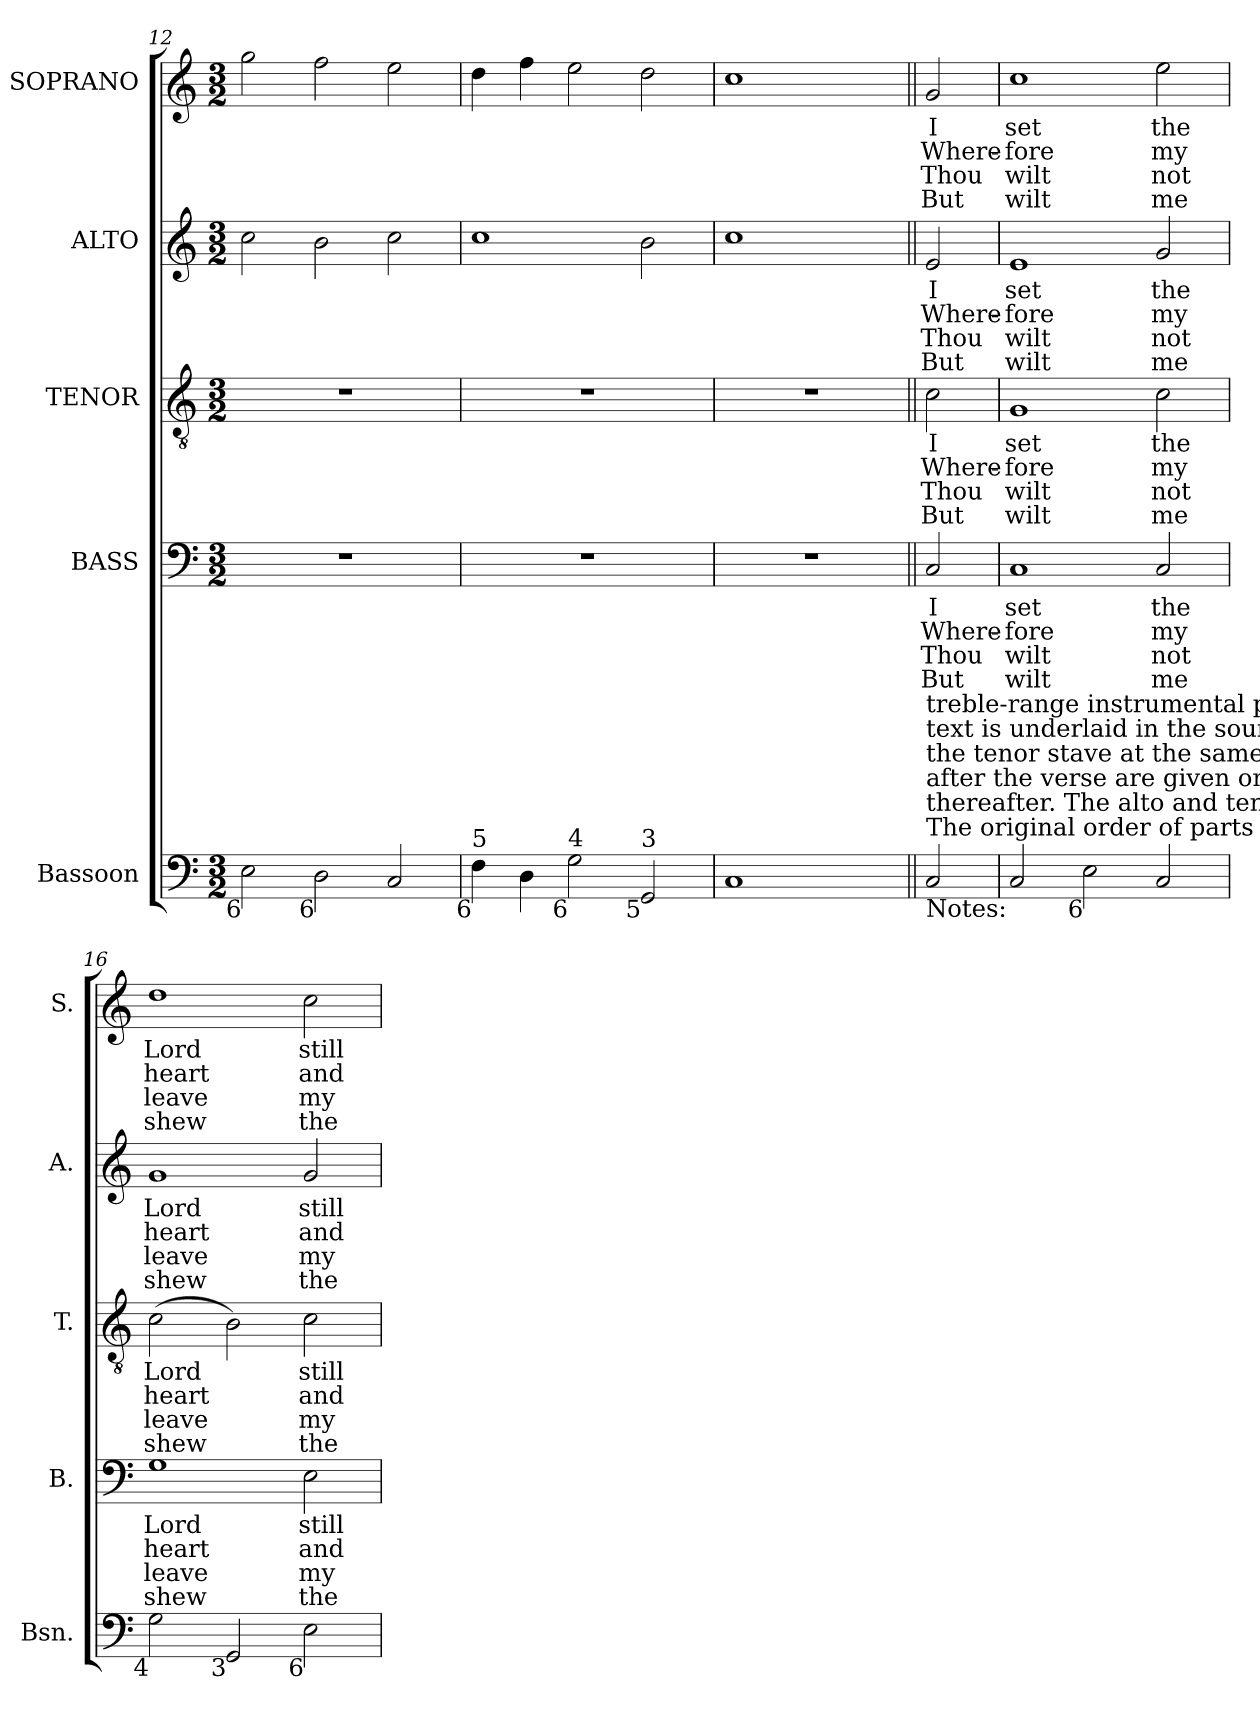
**kern	**kern	**text	**text	**text	**text	**kern	**text	**text	**text	**text	**kern	**text	**text	**text	**text	**kern	**text	**text	**text	**text
*part5	*part4	*part4	*part4	*part4	*part4	*part3	*part3	*part3	*part3	*part3	*part2	*part2	*part2	*part2	*part2	*part1	*part1	*part1	*part1	*part1
*staff5	*staff4	*staff4	*staff4	*staff4	*staff4	*staff3	*staff3	*staff3	*staff3	*staff3	*staff2	*staff2	*staff2	*staff2	*staff2	*staff1	*staff1	*staff1	*staff1	*staff1
*I"Bassoon	*I"BASS	*	*	*	*	*I"TENOR	*	*	*	*	*I"ALTO	*	*	*	*	*I"SOPRANO	*	*	*	*
*I'Bsn.	*I'B.	*	*	*	*	*I'T.	*	*	*	*	*I'A.	*	*	*	*	*I'S.	*	*	*	*
*clefF4	*clefF4	*	*	*	*	*clefGv2	*	*	*	*	*clefG2	*	*	*	*	*clefG2	*	*	*	*
*	*	*	*	*	*	*ITrd7c12	*	*	*	*	*	*	*	*	*	*	*	*	*	*
*k[]	*k[]	*	*	*	*	*k[]	*	*	*	*	*k[]	*	*	*	*	*k[]	*	*	*	*
*C:	*C:	*	*	*	*	*C:	*	*	*	*	*C:	*	*	*	*	*C:	*	*	*	*
*M3/2	*M3/2	*	*	*	*	*M3/2	*	*	*	*	*M3/2	*	*	*	*	*M3/2	*	*	*	*
=12	=12	=12	=12	=12	=12	=12	=12	=12	=12	=12	=12	=12	=12	=12	=12	=12	=12	=12	=12	=12
!LO:TX:b:rj:t=6	!	!	!	!	!	!	!	!	!	!	!	!	!	!	!	!	!	!	!	!
!	!LO:N:vis=1	!	!	!	!	!LO:N:vis=1	!	!	!	!	!	!	!	!	!	!	!	!	!	!
2Ei\	1.r	.	.	.	.	1.r	.	.	.	.	2cci\	.	.	.	.	2ggi\	.	.	.	.
!LO:TX:b:rj:t=6	!	!	!	!	!	!	!	!	!	!	!	!	!	!	!	!	!	!	!	!
2Di\	.	.	.	.	.	.	.	.	.	.	2bi\	.	.	.	.	2ffi\	.	.	.	.
2Ci/	.	.	.	.	.	.	.	.	.	.	2cci\	.	.	.	.	2eei\	.	.	.	.
=13	=13	=13	=13	=13	=13	=13	=13	=13	=13	=13	=13	=13	=13	=13	=13	=13	=13	=13	=13	=13
!LO:TX:b:rj:t=6	!	!	!	!	!	!	!	!	!	!	!	!	!	!	!	!	!	!	!	!
!LO:TX:t=5	!	!	!	!	!	!	!	!	!	!	!	!	!	!	!	!	!	!	!	!
!	!LO:N:vis=1	!	!	!	!	!LO:N:vis=1	!	!	!	!	!	!	!	!	!	!	!	!	!	!
4Fi\	1.r	.	.	.	.	1.r	.	.	.	.	1cci	.	.	.	.	4ddi\	.	.	.	.
4Di\	.	.	.	.	.	.	.	.	.	.	.	.	.	.	.	4ffi\	.	.	.	.
!LO:TX:b:rj:t=6	!	!	!	!	!	!	!	!	!	!	!	!	!	!	!	!	!	!	!	!
!LO:TX:t=4	!	!	!	!	!	!	!	!	!	!	!	!	!	!	!	!	!	!	!	!
2Gi\	.	.	.	.	.	.	.	.	.	.	.	.	.	.	.	2eei\	.	.	.	.
!LO:TX:b:rj:t=5	!	!	!	!	!	!	!	!	!	!	!	!	!	!	!	!	!	!	!	!
!LO:TX:t=3	!	!	!	!	!	!	!	!	!	!	!	!	!	!	!	!	!	!	!	!
2GGi/	.	.	.	.	.	.	.	.	.	.	2bi\	.	.	.	.	2ddi\	.	.	.	.
=14	=14	=14	=14	=14	=14	=14	=14	=14	=14	=14	=14	=14	=14	=14	=14	=14	=14	=14	=14	=14
1Ci	1.r	.	.	.	.	1.r	.	.	.	.	1cci	.	.	.	.	1cci	.	.	.	.
2ryy	.	.	.	.	.	.	.	.	.	.	2ryy	.	.	.	.	2ryy	.	.	.	.
!!LO:LB:g=z
=14||	=14||	=14||	=14||	=14||	=14||	=14||	=14||	=14||	=14||	=14||	=14||	=14||	=14||	=14||	=14||	=14||	=14||	=14||	=14||	=14||
!	!	!LO:LY:b:color=#000000	!LO:LY:b:color=#000000	!LO:LY:b:color=#000000	!LO:LY:b:color=#000000	!	!	!	!	!	!	!	!	!	!	!	!	!	!	!
!	!	!	!	!	!	!	!LO:LY:b:color=#000000	!LO:LY:b:color=#000000	!LO:LY:b:color=#000000	!LO:LY:b:color=#000000	!	!	!	!	!	!	!	!	!	!
!	!	!	!	!	!	!	!	!	!	!	!	!LO:LY:b:color=#000000	!LO:LY:b:color=#000000	!LO:LY:b:color=#000000	!LO:LY:b:color=#000000	!	!	!	!	!
!LO:TX:b:t=Notes&colon;	!	!	!	!	!	!	!	!	!	!	!	!	!	!	!	!	!	!	!	!
!LO:TX:t=The original order of parts is 2nd - 1st - [Instrumental bass] in the opening symphony, and Tenor - [Alto] - Treble - [Bass] - [Instrumental bass]	!	!	!	!	!	!	!	!	!	!	!	!	!	!	!	!	!	!	!	!
!LO:TX:t=thereafter. The alto and tenor voice parts are given in the treble clef an octave above sounding pitch in the source. The symphonies during and	!	!	!	!	!	!	!	!	!	!	!	!	!	!	!	!	!	!	!	!
!LO:TX:t=after the verse are given on the voice parts in the source, with the second treble-range instrumental part (given here on the alto stave) printed on	!	!	!	!	!	!	!	!	!	!	!	!	!	!	!	!	!	!	!	!
!LO:TX:t=the tenor stave at the same pitch as given in this edition (i.e. this has not been transposed by an octave in transcription). The first verse of the	!	!	!	!	!	!	!	!	!	!	!	!	!	!	!	!	!	!	!	!
!LO:TX:t=text is underlaid in the source, with three subsequent verses printed after the music&colon; these have been underlaid editorially. The G and E in the	!	!	!	!	!	!	!	!	!	!	!	!	!	!	!	!	!	!	!	!
!LO:TX:t=treble-range instrumental parts on beat 1 of bar 36 are printed as small crotchet grace notes slurred to full-sized minims (F and D) in the source.	!	!	!	!	!	!	!	!	!	!	!	!	!	!	!	!	!	!	!	!
!	!	!	!	!	!	!	!	!	!	!	!	!	!	!	!	!	!LO:LY:b:color=#000000	!LO:LY:b:color=#000000	!LO:LY:b:color=#000000	!LO:LY:b:color=#000000
2Ci/	2Ci/	I	Where-	Thou	But	2Ci\	I	Where-	Thou	But	2ei/	I	Where-	Thou	But	2gi/	I	Where-	Thou	But
=15	=15	=15	=15	=15	=15	=15	=15	=15	=15	=15	=15	=15	=15	=15	=15	=15	=15	=15	=15	=15
!	!	!LO:LY:b:color=#000000	!LO:LY:b:color=#000000	!LO:LY:b:color=#000000	!LO:LY:b:color=#000000	!	!	!	!	!	!	!	!	!	!	!	!	!	!	!
!	!	!	!	!	!	!	!LO:LY:b:color=#000000	!LO:LY:b:color=#000000	!LO:LY:b:color=#000000	!LO:LY:b:color=#000000	!	!	!	!	!	!	!	!	!	!
!	!	!	!	!	!	!	!	!	!	!	!	!LO:LY:b:color=#000000	!LO:LY:b:color=#000000	!LO:LY:b:color=#000000	!LO:LY:b:color=#000000	!	!	!	!	!
!	!	!	!	!	!	!	!	!	!	!	!	!	!	!	!	!	!LO:LY:b:color=#000000	!LO:LY:b:color=#000000	!LO:LY:b:color=#000000	!LO:LY:b:color=#000000
2Ci/	1Ci	set	-fore	wilt	wilt	1GGi	set	-fore	wilt	wilt	1ei	set	-fore	wilt	wilt	1cci	set	-fore	wilt	wilt
!LO:TX:b:rj:t=6	!	!	!	!	!	!	!	!	!	!	!	!	!	!	!	!	!	!	!	!
2Ei\	.	.	.	.	.	.	.	.	.	.	.	.	.	.	.	.	.	.	.	.
!	!	!LO:LY:b:color=#000000	!LO:LY:b:color=#000000	!LO:LY:b:color=#000000	!LO:LY:b:color=#000000	!	!	!	!	!	!	!	!	!	!	!	!	!	!	!
!	!	!	!	!	!	!	!LO:LY:b:color=#000000	!LO:LY:b:color=#000000	!LO:LY:b:color=#000000	!LO:LY:b:color=#000000	!	!	!	!	!	!	!	!	!	!
!	!	!	!	!	!	!	!	!	!	!	!	!LO:LY:b:color=#000000	!LO:LY:b:color=#000000	!LO:LY:b:color=#000000	!LO:LY:b:color=#000000	!	!	!	!	!
!	!	!	!	!	!	!	!	!	!	!	!	!	!	!	!	!	!LO:LY:b:color=#000000	!LO:LY:b:color=#000000	!LO:LY:b:color=#000000	!LO:LY:b:color=#000000
2Ci/	2Ci/	the	my	not	me	2Ci\	the	my	not	me	2gi/	the	my	not	me	2eei\	the	my	not	me
=16	=16	=16	=16	=16	=16	=16	=16	=16	=16	=16	=16	=16	=16	=16	=16	=16	=16	=16	=16	=16
!	!	!LO:LY:b:color=#000000	!LO:LY:b:color=#000000	!LO:LY:b:color=#000000	!LO:LY:b:color=#000000	!	!	!	!	!	!	!	!	!	!	!	!	!	!	!
!	!	!	!	!	!	!	!LO:LY:b:color=#000000	!LO:LY:b:color=#000000	!LO:LY:b:color=#000000	!LO:LY:b:color=#000000	!	!	!	!	!	!	!	!	!	!
!	!	!	!	!	!	!	!	!	!	!	!	!LO:LY:b:color=#000000	!LO:LY:b:color=#000000	!LO:LY:b:color=#000000	!LO:LY:b:color=#000000	!	!	!	!	!
!LO:TX:b:rj:t=4	!	!	!	!	!	!	!	!	!	!	!	!	!	!	!	!	!	!	!	!
!	!	!	!	!	!	!	!	!	!	!	!	!	!	!	!	!	!LO:LY:b:color=#000000	!LO:LY:b:color=#000000	!LO:LY:b:color=#000000	!LO:LY:b:color=#000000
2Gi\	1Gi	Lord	heart	leave	shew	(2Ci\	Lord	heart	leave	shew	1gi	Lord	heart	leave	shew	1ddi	Lord	heart	leave	shew
!LO:TX:b:rj:t=3	!	!	!	!	!	!	!	!	!	!	!	!	!	!	!	!	!	!	!	!
2GGi/	.	.	.	.	.	2BBi\)	.	.	.	.	.	.	.	.	.	.	.	.	.	.
!	!	!LO:LY:b:color=#000000	!LO:LY:b:color=#000000	!LO:LY:b:color=#000000	!LO:LY:b:color=#000000	!	!	!	!	!	!	!	!	!	!	!	!	!	!	!
!	!	!	!	!	!	!	!LO:LY:b:color=#000000	!LO:LY:b:color=#000000	!LO:LY:b:color=#000000	!LO:LY:b:color=#000000	!	!	!	!	!	!	!	!	!	!
!	!	!	!	!	!	!	!	!	!	!	!	!LO:LY:b:color=#000000	!LO:LY:b:color=#000000	!LO:LY:b:color=#000000	!LO:LY:b:color=#000000	!	!	!	!	!
!LO:TX:b:rj:t=6	!	!	!	!	!	!	!	!	!	!	!	!	!	!	!	!	!	!	!	!
!	!	!	!	!	!	!	!	!	!	!	!	!	!	!	!	!	!LO:LY:b:color=#000000	!LO:LY:b:color=#000000	!LO:LY:b:color=#000000	!LO:LY:b:color=#000000
2Ei\	2Ei\	still	and	my	the	2Ci\	still	and	my	the	2gi/	still	and	my	the	2cci\	still	and	my	the
=	=	=	=	=	=	=	=	=	=	=	=	=	=	=	=	=	=	=	=	=
*-	*-	*-	*-	*-	*-	*-	*-	*-	*-	*-	*-	*-	*-	*-	*-	*-	*-	*-	*-	*-
